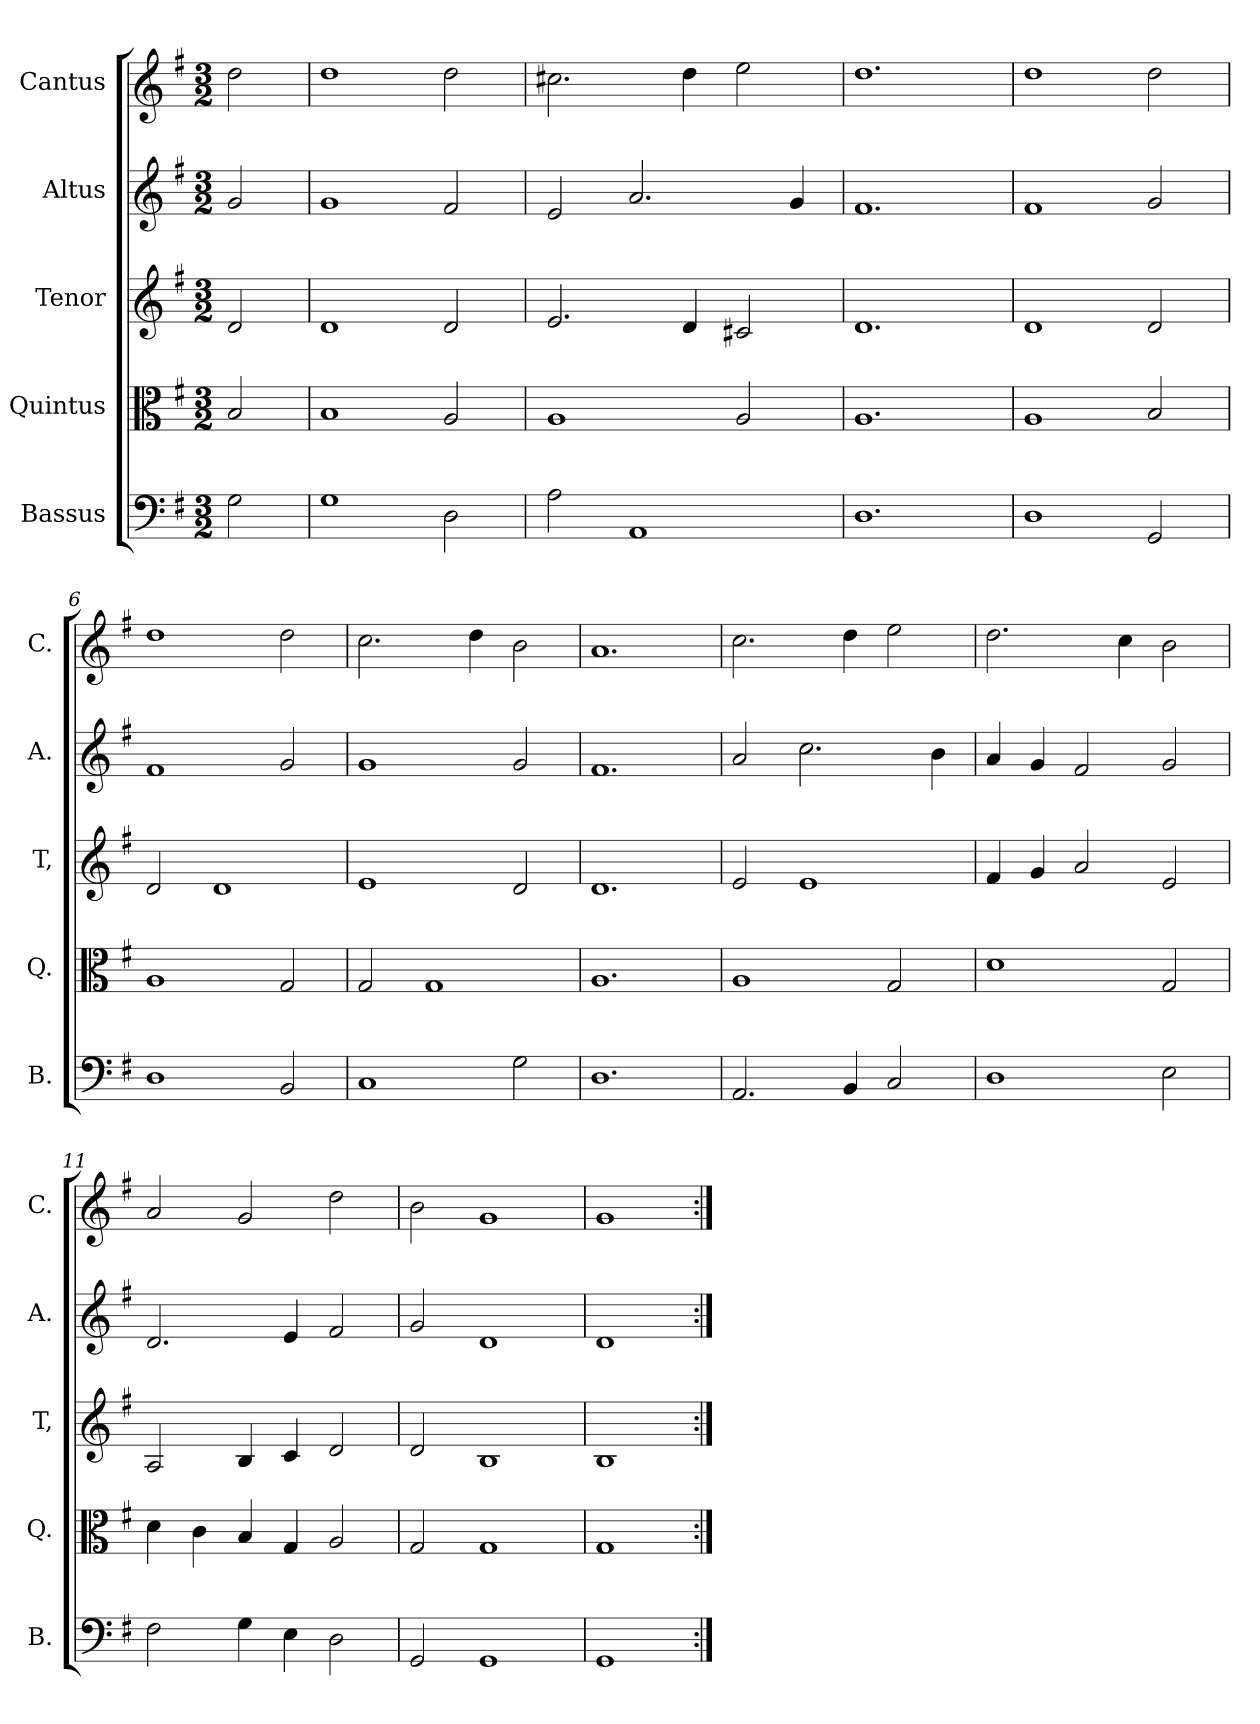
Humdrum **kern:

**kern	**kern	**kern	**kern	**kern
*part5	*part4	*part3	*part2	*part1
*staff5	*staff4	*staff3	*staff2	*staff1
*I"Bassus	*I"Quintus	*I"Tenor	*I"Altus	*I"Cantus
*I'B.	*I'Q.	*I'T,	*I'A.	*I'C.
*clefF4	*clefC3	*clefG2	*clefG2	*clefG2
*k[f#]	*k[f#]	*k[f#]	*k[f#]	*k[f#]
*G:	*G:	*G:	*G:	*G:
*M3/2	*M3/2	*M3/2	*M3/2	*M3/2
=1	=1	=1	=1	=1
2G\	2B/	2d/	2g/	2dd\
=2	=2	=2	=2	=2
1G	1B	1d	1g	1dd
2D\	2A/	2d/	2f#/	2dd\
=3	=3	=3	=3	=3
2A\	1A	2.e/	2e/	2.cc#X\
1AA	.	.	2.a/	.
.	.	4d/	.	4dd\
.	2A/	2c#X/	.	2ee\
.	.	.	4g/	.
=4	=4	=4	=4	=4
1.D	1.A	1.d	1.f#	1.dd
=5	=5	=5	=5	=5
1D	1A	1d	1f#	1dd
2GG/	2B/	2d/	2g/	2dd\
=6	=6	=6	=6	=6
1D	1A	2d/	1f#	1dd
.	.	1d	.	.
2BB/	2G/	.	2g/	2dd\
=7	=7	=7	=7	=7
1C	2G/	1e	1g	2.cc\
.	1G	.	.	.
.	.	.	.	4dd\
2G\	.	2d/	2g/	2b\
=8	=8	=8	=8	=8
1.D	1.A	1.d	1.f#	1.a
=9	=9	=9	=9	=9
2.AA/	1A	2e/	2a/	2.cc\
.	.	1e	2.cc\	.
4BB/	.	.	.	4dd\
2C/	2G/	.	.	2ee\
.	.	.	4b\	.
=10	=10	=10	=10	=10
1D	1d	4f#/	4a/	2.dd\
.	.	4g/	4g/	.
.	.	2a/	2f#/	.
.	.	.	.	4cc\
2E\	2G/	2e/	2g/	2b\
=11	=11	=11	=11	=11
2F#\	4d\	2A/	2.d/	2a/
.	4c\	.	.	.
4G\	4B/	4B/	.	2g/
4E\	4G/	4c/	4e/	.
2D\	2A/	2d/	2f#/	2dd\
!!LO:LB:g=z
=12	=12	=12	=12	=12
2GG/	2G/	2d/	2g/	2b\
1GG	1G	1B	1d	1g
=13	=13	=13	=13	=13
1GG	1G	1B	1d	1g
=:|!	=:|!	=:|!	=:|!	=:|!
*-	*-	*-	*-	*-
